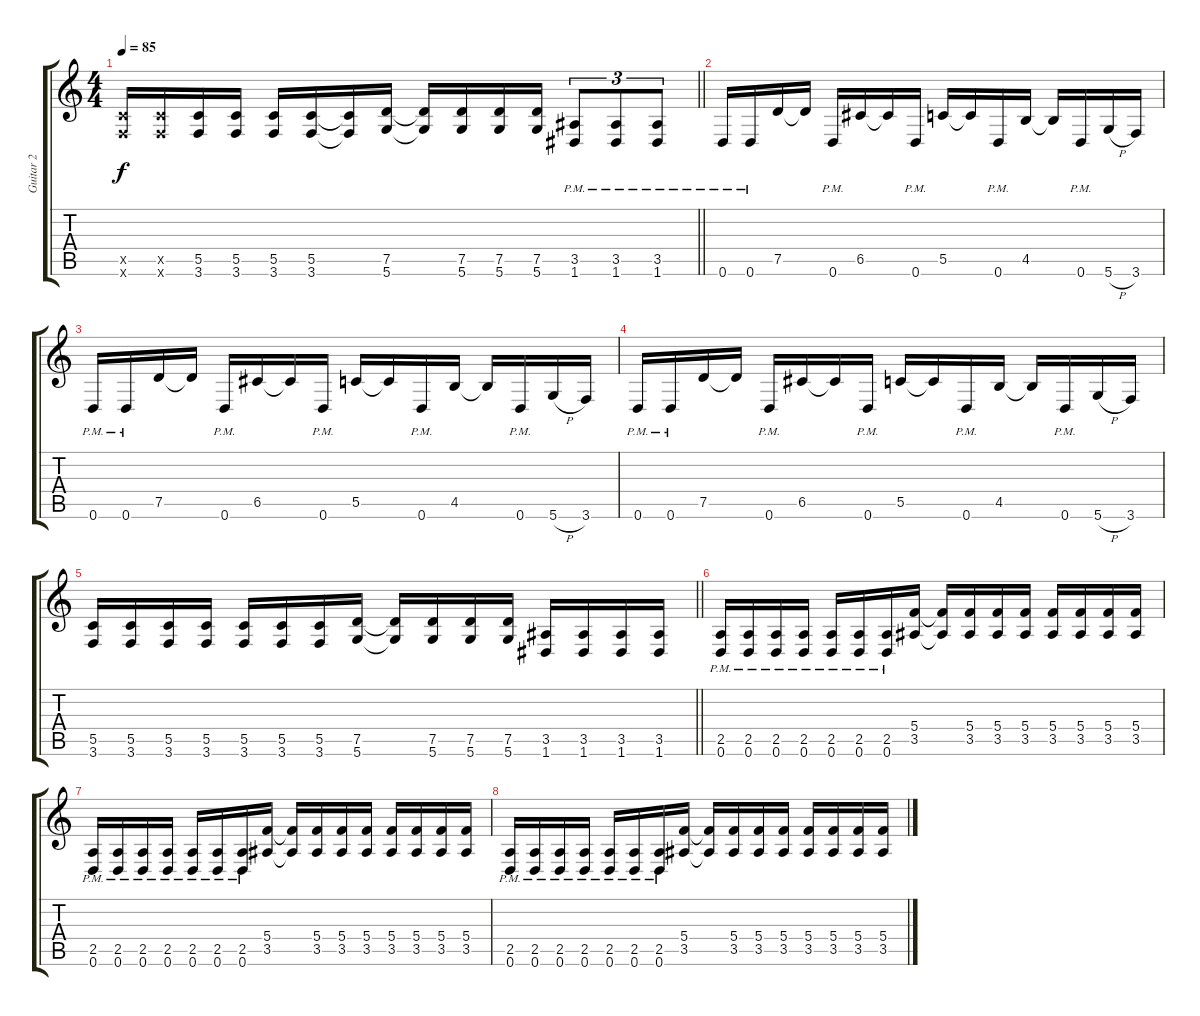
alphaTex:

\track ("Guitar 2" "Guitar 2") {instrument distortionguitar}
\staff {score tabs}
\tuning (D4 A3 F3 C3 G2 D2) {hide}
\ts (4 4)
\tempo 85
\clef g2
\barLineRight lightlight
\ks c
(5.5{x} 3.6{x}).16{dy f} (5.5{x} 3.6{x}).16 (5.5 3.6).16 (5.5 3.6).16 (5.5 3.6).16 (5.5 3.6).16 (5.5{t} 3.6{t}).16 (7.5 5.6).16 (7.5{t} 5.6{t}).16 (7.5 5.6).16 (7.5 5.6).16 (7.5 5.6).16 (3.5{pm} 1.6{pm}).8{tu (3 2)} (3.5{pm} 1.6{pm}).8{tu (3 2)} (3.5{pm} 1.6{pm}).8{tu (3 2)} |
0.6{pm}.16 0.6{pm}.16 7.5.16 7.5{t}.16 0.6{pm}.16 6.5.16 6.5{t}.16 0.6{pm}.16 5.5.16 5.5{t}.16 0.6{pm}.16 4.5.16 4.5{t}.16 0.6{pm}.16 5.6{h}.16 3.6.16 |
0.6{pm}.16 0.6{pm}.16 7.5.16 7.5{t}.16 0.6{pm}.16 6.5.16 6.5{t}.16 0.6{pm}.16 5.5.16 5.5{t}.16 0.6{pm}.16 4.5.16 4.5{t}.16 0.6{pm}.16 5.6{h}.16 3.6.16 |
0.6{pm}.16 0.6{pm}.16 7.5.16 7.5{t}.16 0.6{pm}.16 6.5.16 6.5{t}.16 0.6{pm}.16 5.5.16 5.5{t}.16 0.6{pm}.16 4.5.16 4.5{t}.16 0.6{pm}.16 5.6{h}.16 3.6.16 |
\barLineRight lightlight
(5.5 3.6).16 (5.5 3.6).16 (5.5 3.6).16 (5.5 3.6).16 (5.5 3.6).16 (5.5 3.6).16 (5.5 3.6).16 (7.5 5.6).16 (7.5{t} 5.6{t}).16 (7.5 5.6).16 (7.5 5.6).16 (7.5 5.6).16 (3.5 1.6).16 (3.5 1.6).16 (3.5 1.6).16 (3.5 1.6).16 |
(2.5{pm} 0.6{pm}).16 (2.5{pm} 0.6{pm}).16 (2.5{pm} 0.6{pm}).16 (2.5{pm} 0.6{pm}).16 (2.5{pm} 0.6{pm}).16 (2.5{pm} 0.6{pm}).16 (2.5{pm} 0.6{pm}).16 (5.4 3.5).16 (5.4{t} 3.5{t}).16 (5.4 3.5).16 (5.4 3.5).16 (5.4 3.5).16 (5.4 3.5).16 (5.4 3.5).16 (5.4 3.5).16 (5.4 3.5).16 |
(2.5{pm} 0.6{pm}).16 (2.5{pm} 0.6{pm}).16 (2.5{pm} 0.6{pm}).16 (2.5{pm} 0.6{pm}).16 (2.5{pm} 0.6{pm}).16 (2.5{pm} 0.6{pm}).16 (2.5{pm} 0.6{pm}).16 (5.4 3.5).16 (5.4{t} 3.5{t}).16 (5.4 3.5).16 (5.4 3.5).16 (5.4 3.5).16 (5.4 3.5).16 (5.4 3.5).16 (5.4 3.5).16 (5.4 3.5).16 |
(2.5{pm} 0.6{pm}).16 (2.5{pm} 0.6{pm}).16 (2.5{pm} 0.6{pm}).16 (2.5{pm} 0.6{pm}).16 (2.5{pm} 0.6{pm}).16 (2.5{pm} 0.6{pm}).16 (2.5{pm} 0.6{pm}).16 (5.4 3.5).16 (5.4{t} 3.5{t}).16 (5.4 3.5).16 (5.4 3.5).16 (5.4 3.5).16 (5.4 3.5).16 (5.4 3.5).16 (5.4 3.5).16 (5.4 3.5).16
